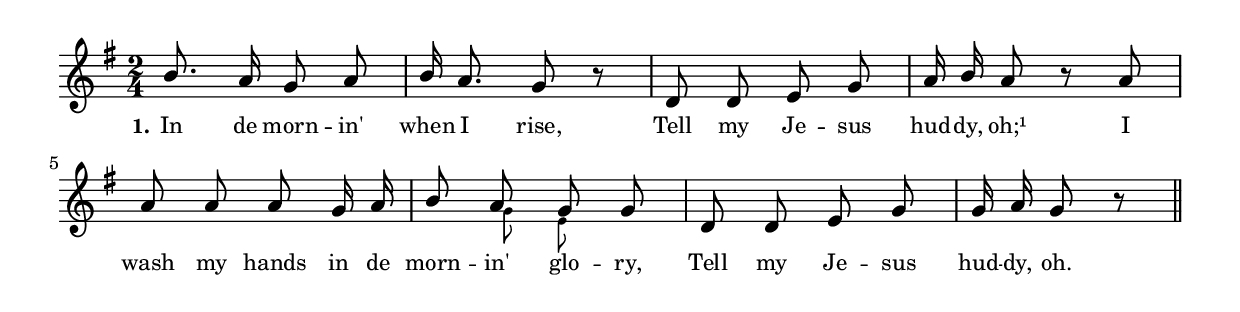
% 020.ly - Score sheet for "Tell my Jesus ``Morning.''"
% Copyright (C) 2007  Marcus Brinkmann <marcus@gnu.org>
%
% This score sheet is free software; you can redistribute it and/or
% modify it under the terms of the Creative Commons Legal Code
% Attribution-ShareALike as published by Creative Commons; either
% version 2.0 of the License, or (at your option) any later version.
%
% This score sheet is distributed in the hope that it will be useful,
% but WITHOUT ANY WARRANTY; without even the implied warranty of
% MERCHANTABILITY or FITNESS FOR A PARTICULAR PURPOSE.  See the
% Creative Commons Legal Code Attribution-ShareALike for more details.
%
% You should have received a copy of the Creative Commons Legal Code
% Attribution-ShareALike along with this score sheet; if not, write to
% Creative Commons, 543 Howard Street, 5th Floor,
% San Francisco, CA 94105-3013  United States

\version "2.10.0"

%\header
%{
%  title = "Tell My Jesus ``Morning.''"
%  composer = "trad."
%}

melody =
<<
  \context Voice
  {
    \set Staff.midiInstrument = "acoustic grand"
    \override Staff.VerticalAxisGroup #'minimum-Y-extent = #'(0 . 0)
    
    \autoBeamOff
    
    \time 2/4
    \clef violin
    \key g \major
    
    \override Stem #'neutral-direction = #1 
    {
      b'8. a'16 g'8 a' | b'16 a'8. g'8 r8 |
      d'8 d' e' g' | a'16 b' a'8 r a' |
      a'8 a' a' g'16 a' | b'8
      << { \stemUp a'8 \stemNeutral }
	 << \\ \set fontSize = #'-4 \stemDown g'8 >> >>
      << { \stemUp g'8 \stemNeutral }
	 << \\ \set fontSize = #'-4 \stemDown e'8 >> >>
      g' | d'8 d' e' g' | g'16 a' g'8 r \bar "||"
    }
  }
  \lyricsto "" \new Lyrics
  {
    \override LyricText #'font-size = #0
    \override StanzaNumber #'font-size = #-1

    \set stanza = "1."
    In de morn -- in' when I rise,
    Tell my Je -- sus hud -- dy, oh;¹
    I wash my hands in de morn -- in' glo -- ry,
    Tell my Je -- sus hud -- dy, oh.
  }
>>


\score
{
  \new Staff { \melody }

  \layout { indent = 0.0 }
}

\score
{
  \new Staff { \unfoldRepeats \melody }

  
  \midi {
    \context {
      \Score
      tempoWholesPerMinute = #(ly:make-moment 82 4)
      }
    }


}
